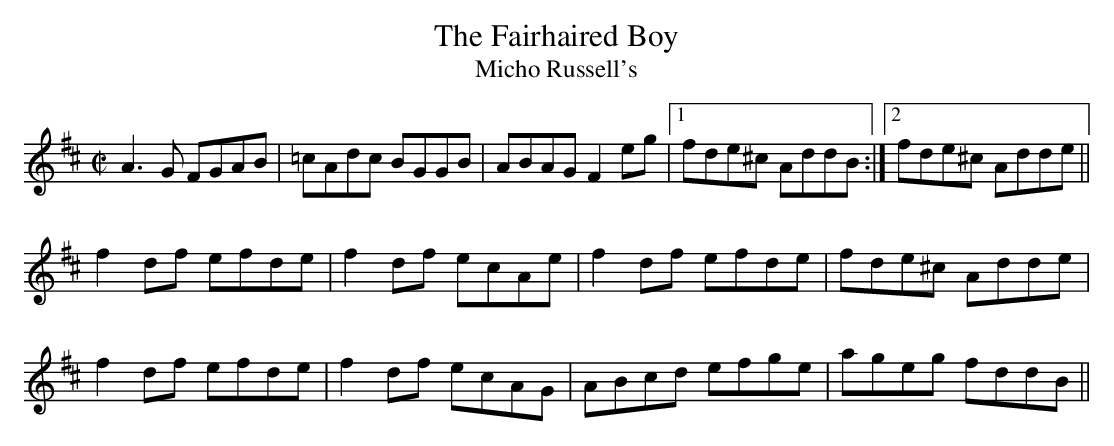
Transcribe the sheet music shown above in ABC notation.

X:1
T:Fairhaired Boy, The
T:Micho Russell's
M:C|
K:D
A3G FGAB|=cAdc BGGB|ABAG F2eg|1 fde^c AddB:|2 fde^c Adde||
f2df efde|f2df ecAe|f2df efde|fde^c Adde|
f2df efde|f2df ecAG|ABcd efge|ageg fddB||
